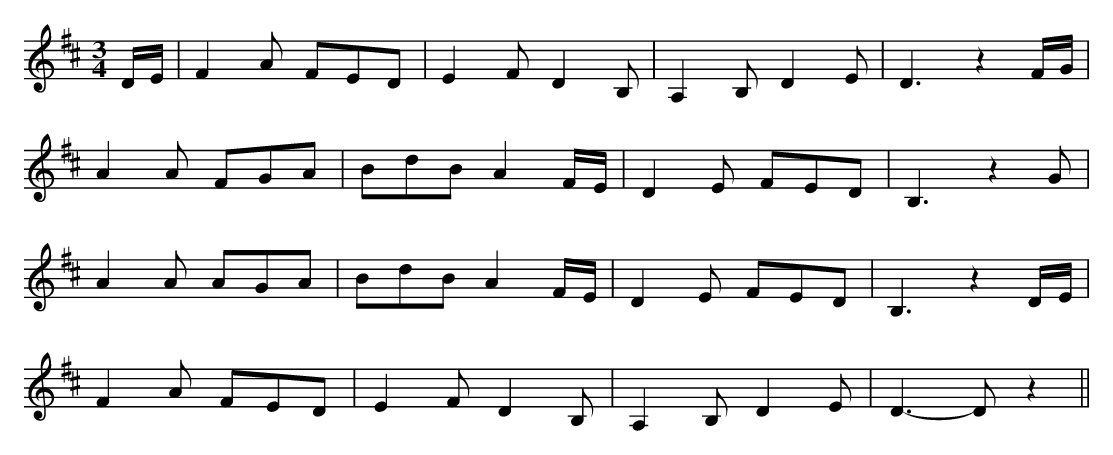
X:1
M:3/4
K:D
D/E/|F2A FED|E2F D2B,|A,2B, D2E|D3 z2F/G/|
A2A FGA|BdB A2F/E/|D2E FED|B,3 z2G|
A2A AGA|BdB A2F/E/|D2E FED|B,3 z2D/E/|
F2A FED|E2F D2B,|A,2B, D2E|D3- Dz2||
